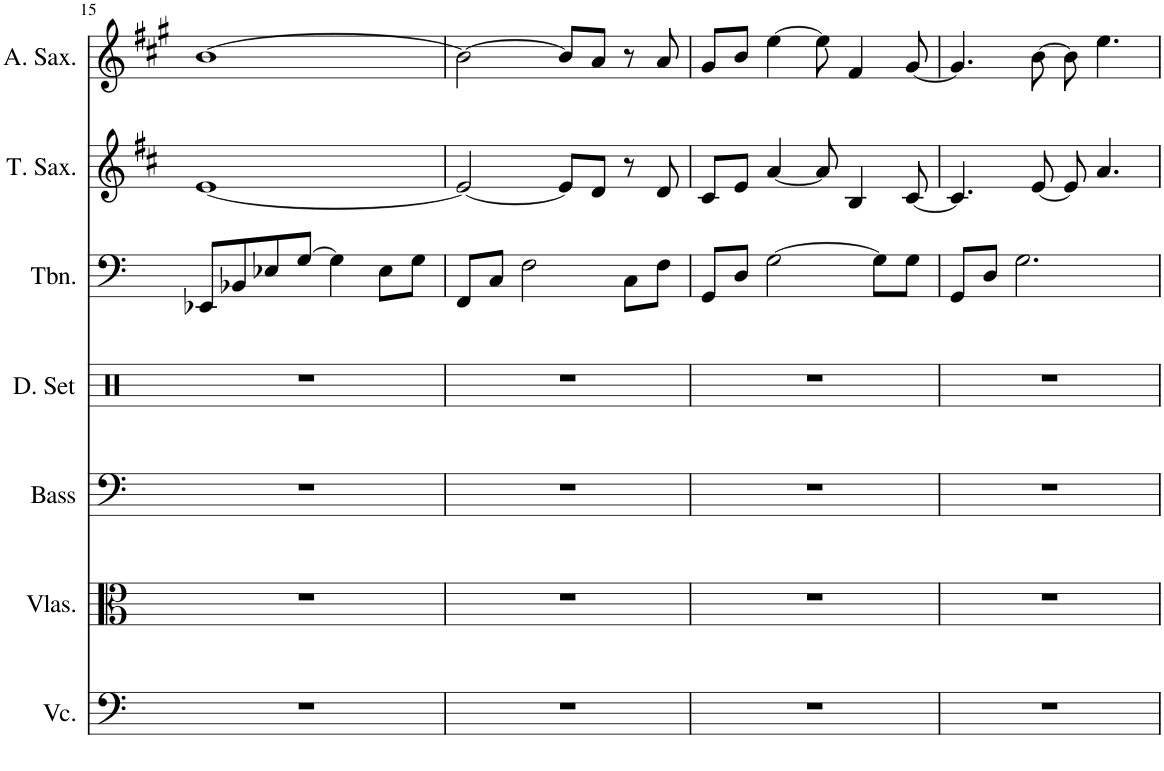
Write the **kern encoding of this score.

**kern	**kern	**kern	**kern	**kern	**kern	**kern
*part7	*part6	*part5	*part4	*part3	*part2	*part1
*staff7	*staff6	*staff5	*staff4	*staff3	*staff2	*staff1
*I"Violoncello	*I"Violas	*I"Acoustic Bass	*I"Drumset	*I"Trombone	*I"Tenor Saxophone	*I"Alto Saxophone
*I'Vc.	*I'Vlas.	*I'Bass	*I'D. Set	*I'Tbn.	*I'T. Sax.	*I'A. Sax.
!!LO:PB:g=z
*clefF4	*clefC3	*clefF4	*clefX	*clefF4	*clefG2	*clefG2
*	*	*Trd7c12	*	*	*Trd8c14	*Trd5c9
*k[]	*k[]	*k[]	*k[]	*k[]	*k[f#c#]	*k[f#c#g#]
*M4/4	*M4/4	*M4/4	*M4/4	*M4/4	*M4/4	*M4/4
=15	=15	=15	=15	=15	=15	=15
1r	1r	1r	1r	8EE-X/L	[1e	[1b
.	.	.	.	8BB-X/	.	.
.	.	.	.	8E-X/	.	.
.	.	.	.	[8G/J	.	.
.	.	.	.	4G\]	.	.
.	.	.	.	8E-\L	.	.
.	.	.	.	8G\J	.	.
=16	=16	=16	=16	=16	=16	=16
1r	1r	1r	1r	8FF/L	2e/_	2b\_
.	.	.	.	8C/J	.	.
.	.	.	.	2F\	.	.
.	.	.	.	.	8e/L]	8b/L]
.	.	.	.	.	8d/J	8a/J
.	.	.	.	8C\L	8r	8r
.	.	.	.	8F\J	8d/	8a/
=17	=17	=17	=17	=17	=17	=17
1r	1r	1r	1r	8GG/L	8c#/L	8g#/L
.	.	.	.	8D/J	8e/J	8b/J
.	.	.	.	[2G\	[4a/	[4ee\
.	.	.	.	.	8a/]	8ee\]
.	.	.	.	.	4B/	4f#/
.	.	.	.	8G\L]	.	.
.	.	.	.	8G\J	[8c#/	[8g#/
=18	=18	=18	=18	=18	=18	=18
1r	1r	1r	1r	8GG/L	4.c#/]	4.g#/]
.	.	.	.	8D/J	.	.
.	.	.	.	2.G\	.	.
.	.	.	.	.	[8e/	[8b\
.	.	.	.	.	8e/]	8b\]
.	.	.	.	.	4.a/	4.ee\
=	=	=	=	=	=	=
*-	*-	*-	*-	*-	*-	*-
